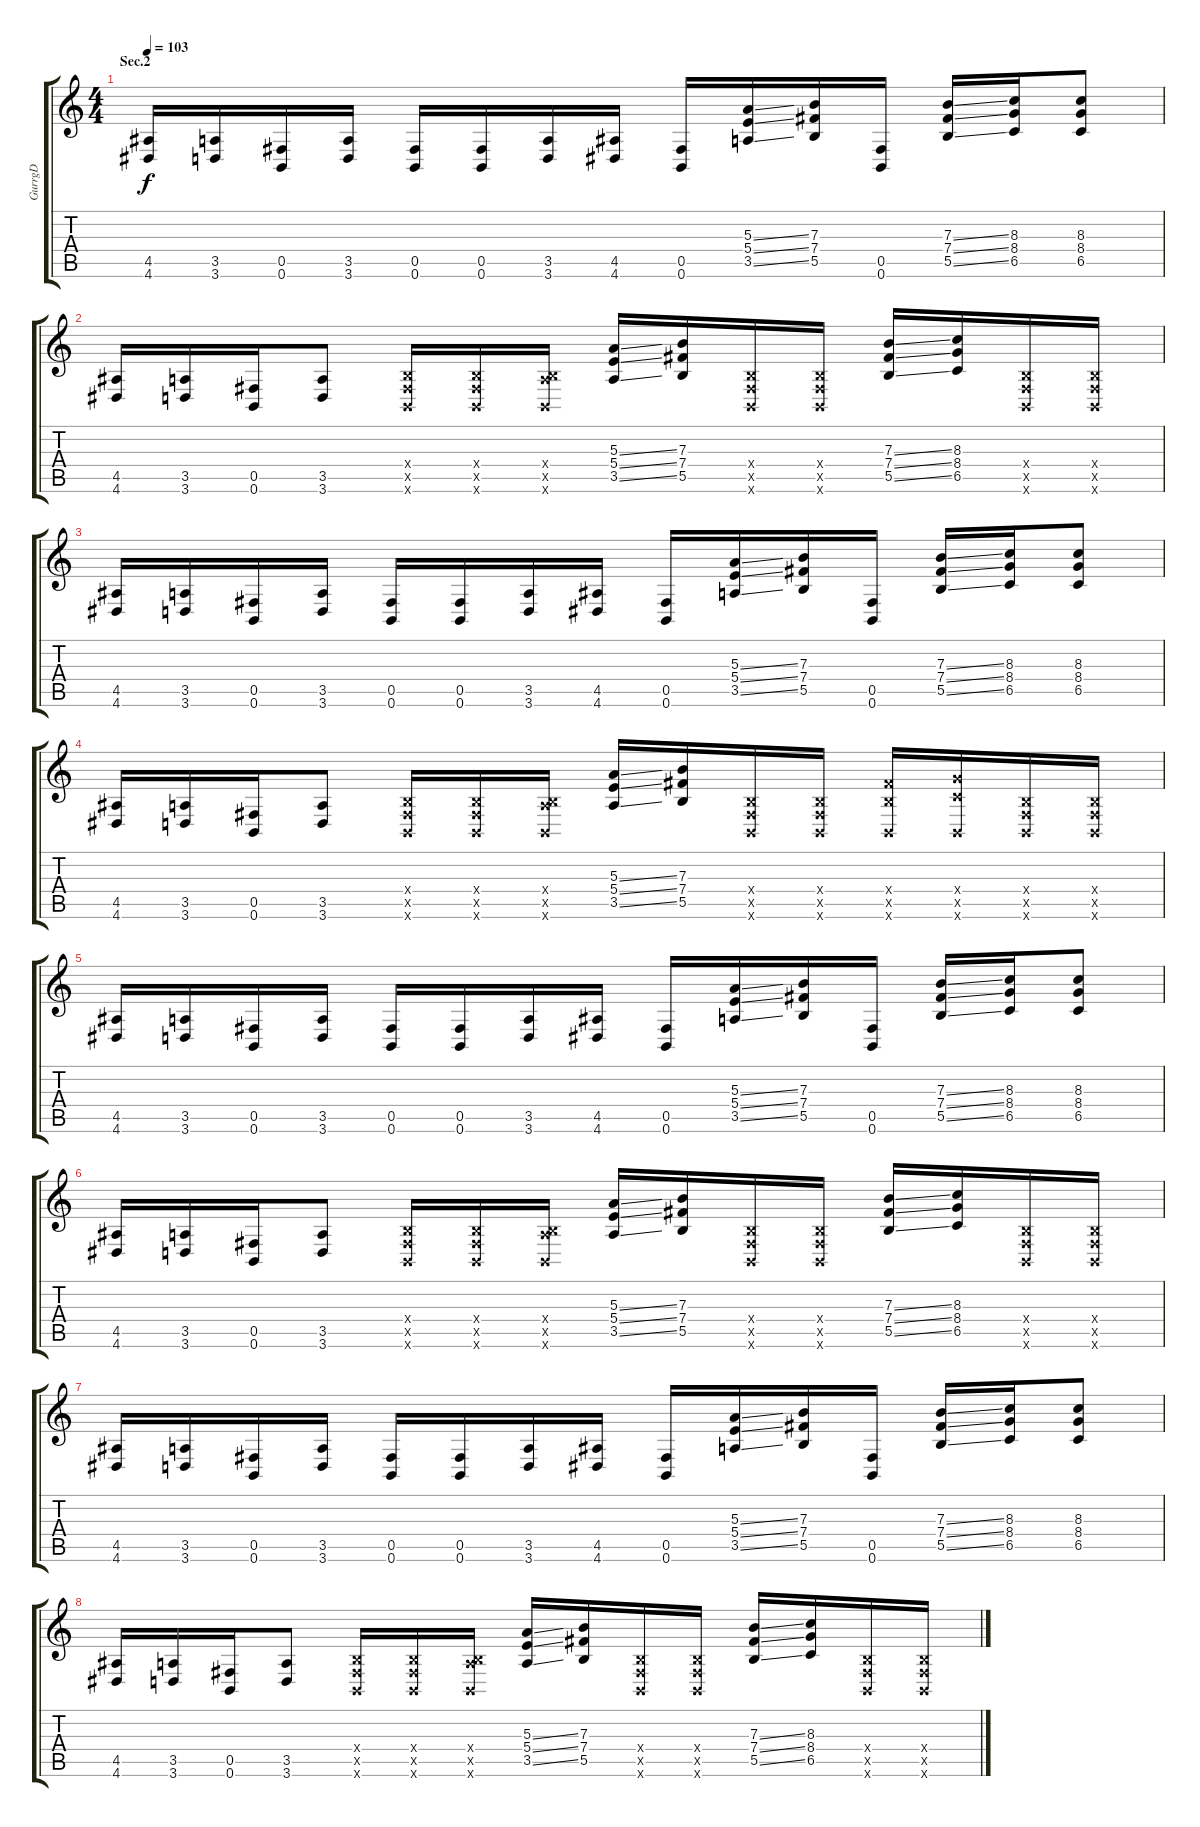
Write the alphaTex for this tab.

\track ("GurrgD" "GurrgD") {instrument overdrivenguitar}
\staff {score tabs}
\tuning (Db4 Ab3 E3 B2 Gb2 B1) {hide}
\ts (4 4)
\section ("" "Sec.2")
\tempo 103
\clef g2
\ks c
(4.5 4.6).16{dy f} (3.5 3.6).16 (0.5 0.6).16 (3.5 3.6).16 (0.5 0.6).16 (0.5 0.6).16 (3.5 3.6).16 (4.5 4.6).16 (0.5 0.6).16 (5.3{ss} 5.4{ss} 3.5{ss}).16 (7.3 7.4 5.5).16 (0.5 0.6).16 (7.3{ss} 7.4{ss} 5.5{ss}).16 (8.3 8.4 6.5).16 (8.3 8.4 6.5).8 |
(4.5 4.6).16 (3.5 3.6).16 (0.5 0.6).16 (3.5 3.6).8 (0.4{x} 0.5{x} 0.6{x}).16 (0.4{x} 0.5{x} 0.6{x}).16 (0.4{x} 3.5{x} 0.6{x}).16 (5.3{ss} 5.4{ss} 3.5{ss}).16 (7.3 7.4 5.5).16 (0.4{x} 0.5{x} 0.6{x}).16 (0.4{x} 0.5{x} 0.6{x}).16 (7.3{ss} 7.4{ss} 5.5{ss}).16 (8.3 8.4 6.5).16 (0.4{x} 0.5{x} 0.6{x}).16 (0.4{x} 0.5{x} 0.6{x}).16 |
(4.5 4.6).16 (3.5 3.6).16 (0.5 0.6).16 (3.5 3.6).16 (0.5 0.6).16 (0.5 0.6).16 (3.5 3.6).16 (4.5 4.6).16 (0.5 0.6).16 (5.3{ss} 5.4{ss} 3.5{ss}).16 (7.3 7.4 5.5).16 (0.5 0.6).16 (7.3{ss} 7.4{ss} 5.5{ss}).16 (8.3 8.4 6.5).16 (8.3 8.4 6.5).8 |
(4.5 4.6).16 (3.5 3.6).16 (0.5 0.6).16 (3.5 3.6).8 (0.4{x} 0.5{x} 0.6{x}).16 (0.4{x} 0.5{x} 0.6{x}).16 (0.4{x} 3.5{x} 0.6{x}).16 (5.3{ss} 5.4{ss} 3.5{ss}).16 (7.3 7.4 5.5).16 (0.4{x} 0.5{x} 0.6{x}).16 (0.4{x} 0.5{x} 0.6{x}).16 (7.4{x} 5.5{x} 0.6{x}).16 (8.4{x} 6.5{x} 0.6{x}).16 (0.4{x} 0.5{x} 0.6{x}).16 (0.4{x} 0.5{x} 0.6{x}).16 |
(4.5 4.6).16 (3.5 3.6).16 (0.5 0.6).16 (3.5 3.6).16 (0.5 0.6).16 (0.5 0.6).16 (3.5 3.6).16 (4.5 4.6).16 (0.5 0.6).16 (5.3{ss} 5.4{ss} 3.5{ss}).16 (7.3 7.4 5.5).16 (0.5 0.6).16 (7.3{ss} 7.4{ss} 5.5{ss}).16 (8.3 8.4 6.5).16 (8.3 8.4 6.5).8 |
(4.5 4.6).16 (3.5 3.6).16 (0.5 0.6).16 (3.5 3.6).8 (0.4{x} 0.5{x} 0.6{x}).16 (0.4{x} 0.5{x} 0.6{x}).16 (0.4{x} 3.5{x} 0.6{x}).16 (5.3{ss} 5.4{ss} 3.5{ss}).16 (7.3 7.4 5.5).16 (0.4{x} 0.5{x} 0.6{x}).16 (0.4{x} 0.5{x} 0.6{x}).16 (7.3{ss} 7.4{ss} 5.5{ss}).16 (8.3 8.4 6.5).16 (0.4{x} 0.5{x} 0.6{x}).16 (0.4{x} 0.5{x} 0.6{x}).16 |
(4.5 4.6).16 (3.5 3.6).16 (0.5 0.6).16 (3.5 3.6).16 (0.5 0.6).16 (0.5 0.6).16 (3.5 3.6).16 (4.5 4.6).16 (0.5 0.6).16 (5.3{ss} 5.4{ss} 3.5{ss}).16 (7.3 7.4 5.5).16 (0.5 0.6).16 (7.3{ss} 7.4{ss} 5.5{ss}).16 (8.3 8.4 6.5).16 (8.3 8.4 6.5).8 |
(4.5 4.6).16 (3.5 3.6).16 (0.5 0.6).16 (3.5 3.6).8 (0.4{x} 0.5{x} 0.6{x}).16 (0.4{x} 0.5{x} 0.6{x}).16 (0.4{x} 3.5{x} 0.6{x}).16 (5.3{ss} 5.4{ss} 3.5{ss}).16 (7.3 7.4 5.5).16 (0.4{x} 0.5{x} 0.6{x}).16 (0.4{x} 0.5{x} 0.6{x}).16 (7.3{ss} 7.4{ss} 5.5{ss}).16 (8.3 8.4 6.5).16 (0.4{x} 0.5{x} 0.6{x}).16 (0.4{x} 0.5{x} 0.6{x}).16
